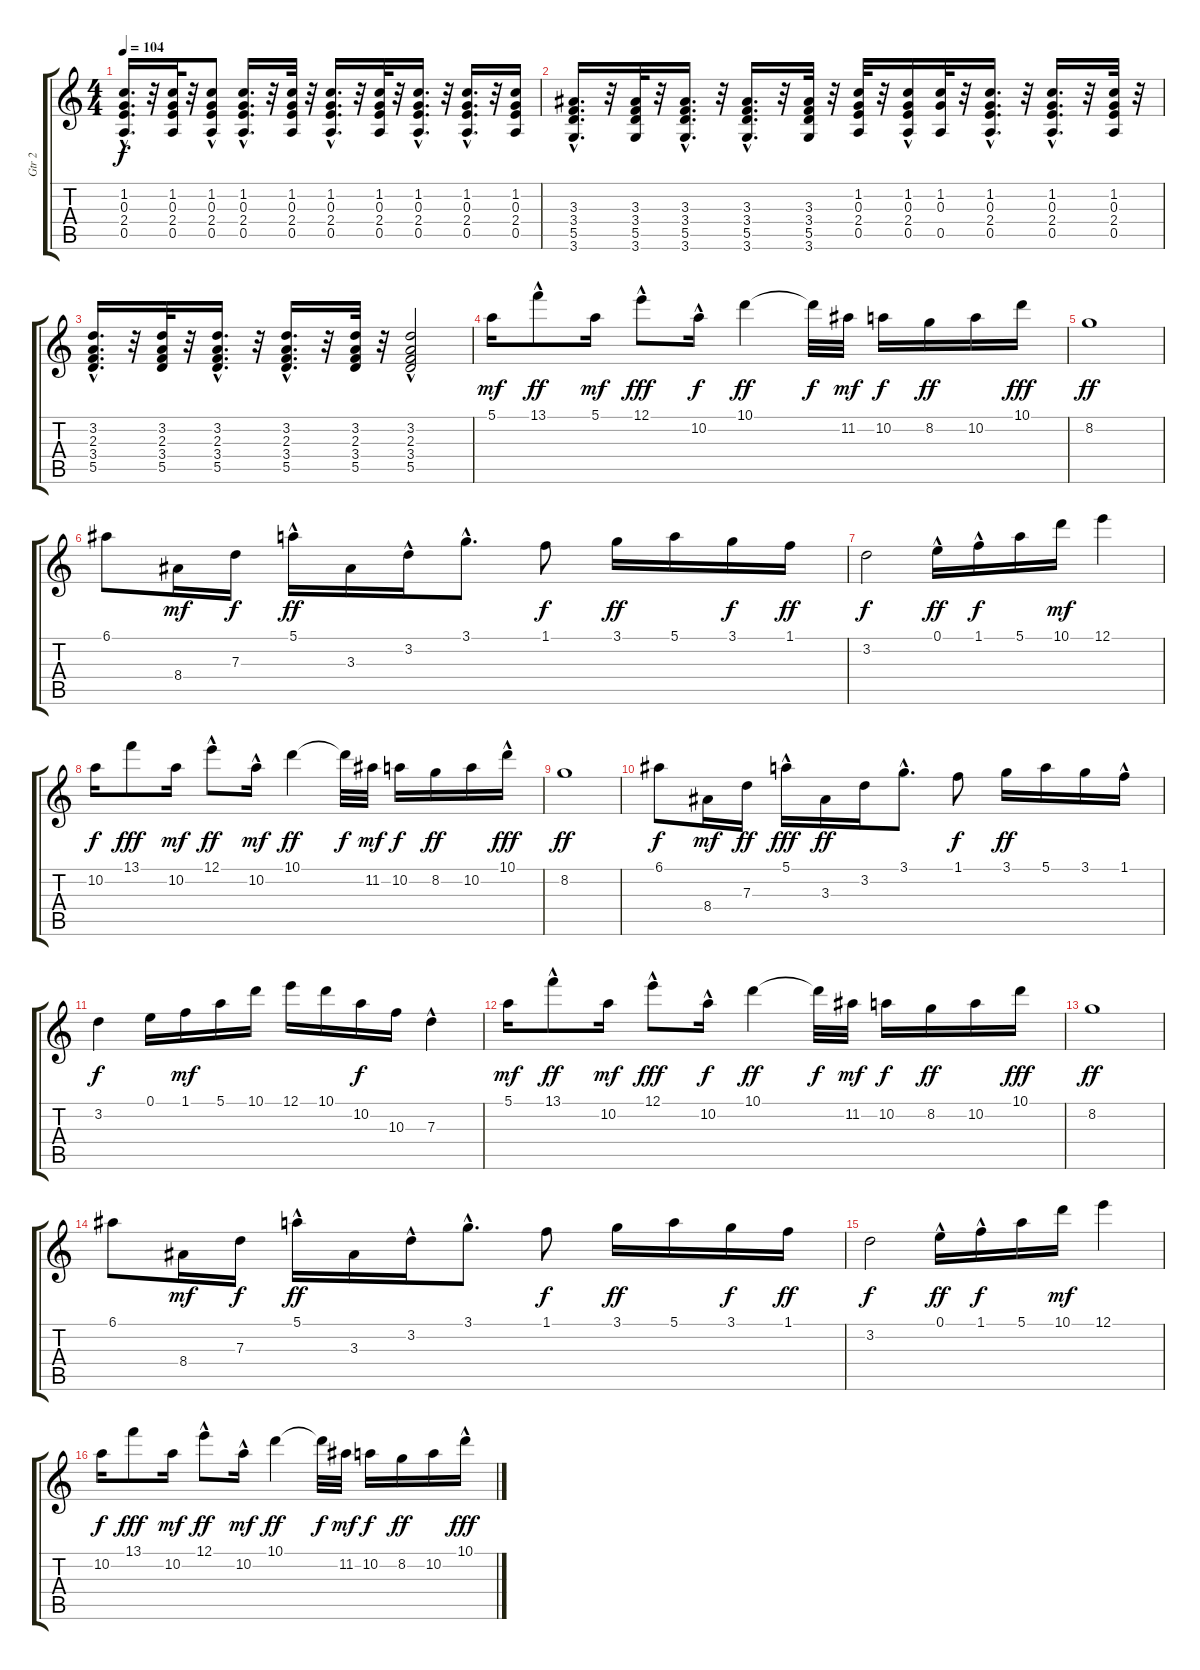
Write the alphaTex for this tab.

\track ("Gtr 2" "Gtr 2") {instrument acousticguitarsteel}
\staff {score tabs}
\tuning (E4 B3 G3 D3 A2 E2) {hide}
\ts (4 4)
\tempo 104
\clef g2
\ks c
(1.2{hac} 0.3{hac} 2.4{hac} 0.5{hac}).16{d dy f} r.32 (1.2 0.3 2.4 0.5).32 r.32 (1.2{hac} 0.3{hac} 2.4 0.5{hac}).8 (1.2{hac} 0.3 2.4{hac} 0.5).16{d} r.32 (1.2 0.3 2.4 0.5).32 r.32 (1.2{hac} 0.3 2.4{hac} 0.5{hac}).16{d} r.32 (1.2 0.3 2.4 0.5).32 r.32 (1.2{hac} 0.3{hac} 2.4{hac} 0.5{hac}).16{d} r.32 (1.2{hac} 0.3 2.4{hac} 0.5).16{d} r.32 (1.2 0.3 2.4 0.5).16 |
(3.3{hac} 3.4{hac} 5.5{hac} 3.6{hac}).16{d} r.32 (3.3 3.4 5.5 3.6).32 r.32 (3.3{hac} 3.4{hac} 5.5{hac} 3.6{hac}).16{d} r.32 (3.3{hac} 3.4{hac} 5.5 3.6{hac}).16{d} r.32 (3.3 3.4 5.5 3.6).32 r.32 (1.2 0.3 2.4 0.5).32 r.32 (1.2 0.3 2.4{hac} 0.5).16 (1.2 0.3 0.5).32 r.32 (1.2{hac} 0.3{hac} 2.4{hac} 0.5{hac}).16{d} r.32 (1.2{hac} 0.3 2.4 0.5{hac}).16{d} r.32 (1.2 0.3 2.4 0.5).32 r.32 |
(3.2{hac} 2.3{hac} 3.4{hac} 5.5{hac}).16{d} r.32 (3.2 2.3 3.4 5.5).32 r.32 (3.2{hac} 2.3{hac} 3.4{hac} 5.5{hac}).16{d} r.32 (3.2{hac} 2.3{hac} 3.4{hac} 5.5{hac}).16{d} r.32 (3.2 2.3 3.4 5.5).32 r.32 (3.2 2.3{hac} 3.4 5.5).2 |
5.1.16{dy mf} 13.1{hac}.8{dy ff} 5.1.16{dy mf} 12.1{hac}.8{dy fff} 10.2{hac}.16{dy f} 10.1.4{dy ff} 10.1{t}.32{dy f} 11.2.32{dy mf} 10.2.16{dy f} 8.2.16{dy ff} 10.2.16 10.1.16{dy fff} |
8.2.1{dy ff} |
6.1.8 8.4.16{dy mf} 7.3.16{dy f} 5.1{hac}.16{dy ff} 3.3.16 3.2{hac}.16 3.1{hac}.8{d} 1.1.8{dy f} 3.1.16{dy ff} 5.1.16 3.1.16{dy f} 1.1.16{dy ff} |
3.2.2{dy f} 0.1{hac}.16{dy ff} 1.1{hac}.16{dy f} 5.1.16 10.1.16{dy mf} 12.1.4 |
10.2.16{dy f} 13.1.8{dy fff} 10.2.16{dy mf} 12.1{hac}.8{dy ff} 10.2{hac}.16{dy mf} 10.1.4{dy ff} 10.1{t}.32{dy f} 11.2.32{dy mf} 10.2.16{dy f} 8.2.16{dy ff} 10.2.16 10.1{hac}.16{dy fff} |
8.2.1{dy ff} |
6.1.8{dy f} 8.4.16{dy mf} 7.3.16{dy ff} 5.1{hac}.16{dy fff} 3.3.16{dy ff} 3.2.16 3.1{hac}.8{d} 1.1.8{dy f} 3.1.16{dy ff} 5.1.16 3.1.16 1.1{hac}.16 |
3.2.4{dy f} 0.1.16 1.1.16{dy mf} 5.1.16 10.1.16 12.1.16 10.1.16 10.2.16{dy f} 10.3.16 7.3{hac}.4 |
5.1.16{dy mf} 13.1{hac}.8{dy ff} 10.2.16{dy mf} 12.1{hac}.8{dy fff} 10.2{hac}.16{dy f} 10.1.4{dy ff} 10.1{t}.32{dy f} 11.2.32{dy mf} 10.2.16{dy f} 8.2.16{dy ff} 10.2.16 10.1.16{dy fff} |
8.2.1{dy ff} |
6.1.8 8.4.16{dy mf} 7.3.16{dy f} 5.1{hac}.16{dy ff} 3.3.16 3.2{hac}.16 3.1{hac}.8{d} 1.1.8{dy f} 3.1.16{dy ff} 5.1.16 3.1.16{dy f} 1.1.16{dy ff} |
3.2.2{dy f} 0.1{hac}.16{dy ff} 1.1{hac}.16{dy f} 5.1.16 10.1.16{dy mf} 12.1.4 |
10.2.16{dy f} 13.1.8{dy fff} 10.2.16{dy mf} 12.1{hac}.8{dy ff} 10.2{hac}.16{dy mf} 10.1.4{dy ff} 10.1{t}.32{dy f} 11.2.32{dy mf} 10.2.16{dy f} 8.2.16{dy ff} 10.2.16 10.1{hac}.16{dy fff}
